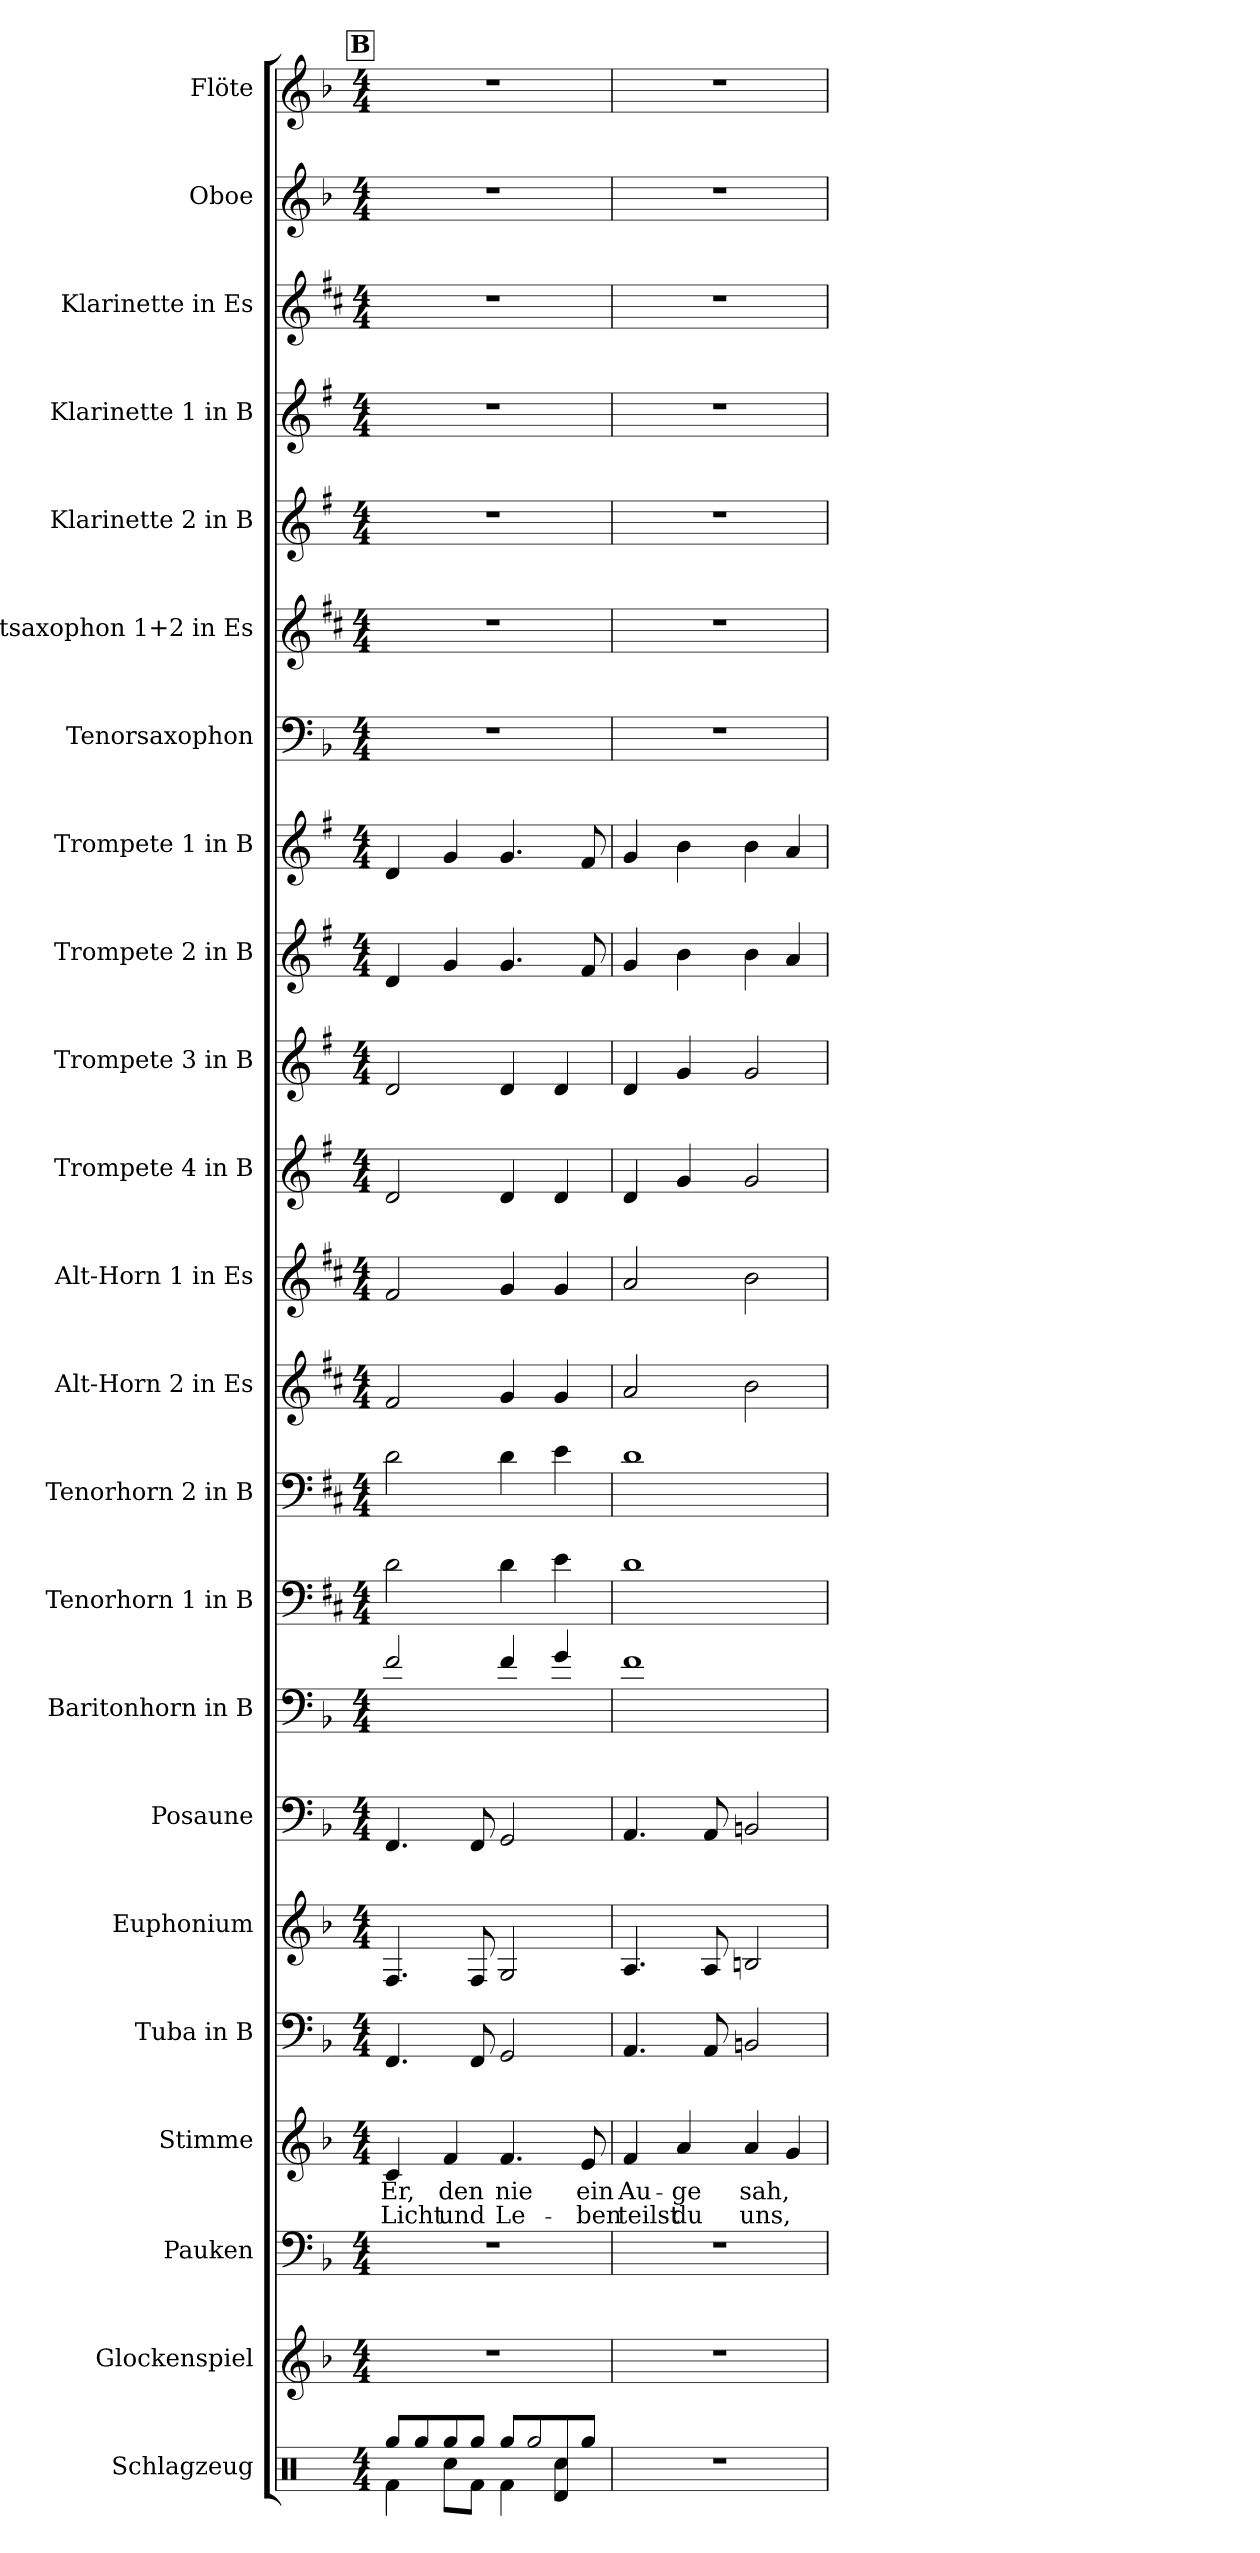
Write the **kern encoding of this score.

**kern	**kern	**kern	**kern	**text	**text	**kern	**kern	**kern	**kern	**kern	**kern	**kern	**kern	**kern	**kern	**kern	**kern	**kern	**kern	**kern	**kern	**kern	**kern	**kern
*part23	*part22	*part21	*part20	*part20	*part20	*part19	*part18	*part17	*part16	*part15	*part14	*part13	*part12	*part11	*part10	*part9	*part8	*part7	*part6	*part5	*part4	*part3	*part2	*part1
*staff23	*staff22	*staff21	*staff20	*staff20	*staff20	*staff19	*staff18	*staff17	*staff16	*staff15	*staff14	*staff13	*staff12	*staff11	*staff10	*staff9	*staff8	*staff7	*staff6	*staff5	*staff4	*staff3	*staff2	*staff1
*I"Schlagzeug	*I"Glockenspiel	*I"Pauken	*I"Stimme	*	*	*I"Tuba in B	*I"Euphonium	*I"Posaune	*I"Baritonhorn in B	*I"Tenorhorn  1 in B	*I"Tenorhorn 2 in B	*I"Alt-Horn 2 in Es	*I"Alt-Horn 1 in Es	*I"Trompete 4 in B	*I"Trompete 3 in B	*I"Trompete 2  in B	*I"Trompete 1 in B	*I"Tenorsaxophon	*I"Altsaxophon 1+2 in Es	*I"Klarinette 2  in B	*I"Klarinette 1 in B	*I"Klarinette in Es	*I"Oboe	*I"Flöte
!!LO:PB:g=z
*clefX	*clefG2	*clefF4	*clefG2	*	*	*clefF4	*clefG2	*clefF4	*clefF4	*clefF4	*clefF4	*clefG2	*clefG2	*clefG2	*clefG2	*clefG2	*clefG2	*clefF4	*clefG2	*clefG2	*clefG2	*clefG2	*clefG2	*clefG2
*	*ITrd-14c-24	*	*	*	*	*	*ITrd8c14	*	*ITrd8c14	*ITrd5c9	*ITrd5c9	*ITrd5c9	*ITrd5c9	*ITrd1c2	*ITrd1c2	*ITrd1c2	*ITrd1c2	*ITrd8c14	*ITrd5c9	*ITrd1c2	*ITrd1c2	*ITrd-2c-3	*	*
*k[]	*k[b-]	*k[b-]	*k[b-]	*	*	*k[b-]	*k[b-]	*k[b-]	*k[b-]	*k[b-]	*k[b-]	*k[b-]	*k[b-]	*k[b-]	*k[b-]	*k[b-]	*k[b-]	*k[b-]	*k[b-]	*k[b-]	*k[b-]	*k[b-]	*k[b-]	*k[b-]
*C:	*F:	*F:	*F:	*	*	*F:	*F:	*F:	*F:	*F:	*F:	*F:	*F:	*F:	*F:	*F:	*F:	*F:	*F:	*F:	*F:	*F:	*F:	*F:
*M4/4	*M4/4	*M4/4	*M4/4	*	*	*M4/4	*M4/4	*M4/4	*M4/4	*M4/4	*M4/4	*M4/4	*M4/4	*M4/4	*M4/4	*M4/4	*M4/4	*M4/4	*M4/4	*M4/4	*M4/4	*M4/4	*M4/4	*M4/4
!!LO:REH:place=s1:B:color=#000000:enc=box:fs=14.284:t=B
=9	=9	=9	=9	=9	=9	=9	=9	=9	=9	=9	=9	=9	=9	=9	=9	=9	=9	=9	=9	=9	=9	=9	=9	=9
*^	*	*	*	*	*	*	*	*	*	*	*	*	*	*	*	*	*	*	*	*	*	*	*	*
!	!	!	!	!	!LO:LY:b:color=#000000	!LO:LY:b:color=#000000	!	!	!	!	!	!	!	!	!	!	!	!	!	!	!	!	!	!	!
8Rggi/L	4Rfi\	1r	1r	4ci/	Er,	Licht	4.FFi/	4.FFi/	4.FFi/	2Fi/	2Fi\	2Fi\	2Ai/	2Ai/	2ci/	2ci/	4ci/	4ci/	1r	1r	1r	1r	1r	1r	1r
8Rggi/	.	.	.	.	.	.	.	.	.	.	.	.	.	.	.	.	.	.	.	.	.	.	.	.	.
!	!	!	!	!	!LO:LY:b:color=#000000	!LO:LY:b:color=#000000	!	!	!	!	!	!	!	!	!	!	!	!	!	!	!	!	!	!	!
8Rggi/	8Rcci\L	.	.	4fi/	den	und	.	.	.	.	.	.	.	.	.	.	4fi/	4fi/	.	.	.	.	.	.	.
8Rggi/J	8Rfi\J	.	.	.	.	.	8FFi/	8FFi/	8FFi/	.	.	.	.	.	.	.	.	.	.	.	.	.	.	.	.
!	!	!	!	!	!LO:LY:b:color=#000000	!LO:LY:b:color=#000000	!	!	!	!	!	!	!	!	!	!	!	!	!	!	!	!	!	!	!
8Rggi/L	4Rfi\	.	.	4.fi/	nie	Le-	2GGi/	2GGi/	2GGi/	4Fi/	4Fi\	4Fi\	4B-i/	4B-i/	4ci/	4ci/	4.fi/	4.fi/	.	.	.	.	.	.	.
!LO:N:head=open	!	!	!	!	!	!	!	!	!	!	!	!	!	!	!	!	!	!	!	!	!	!	!	!	!
8Rggi/	.	.	.	.	.	.	.	.	.	.	.	.	.	.	.	.	.	.	.	.	.	.	.	.	.
8Rdi/	4Rcci\	.	.	.	.	.	.	.	.	4Gi/	4Gi\	4Gi\	4B-i/	4B-i/	4ci/	4ci/	.	.	.	.	.	.	.	.	.
!	!	!	!	!	!LO:LY:b:color=#000000	!LO:LY:b:color=#000000	!	!	!	!	!	!	!	!	!	!	!	!	!	!	!	!	!	!	!
8Rggi/J	.	.	.	8ei/	ein	-ben	.	.	.	.	.	.	.	.	.	.	8ei/	8ei/	.	.	.	.	.	.	.
*v	*v	*	*	*	*	*	*	*	*	*	*	*	*	*	*	*	*	*	*	*	*	*	*	*	*
=10	=10	=10	=10	=10	=10	=10	=10	=10	=10	=10	=10	=10	=10	=10	=10	=10	=10	=10	=10	=10	=10	=10	=10	=10
!	!	!	!	!LO:LY:b:color=#000000	!LO:LY:b:color=#000000	!	!	!	!	!	!	!	!	!	!	!	!	!	!	!	!	!	!	!
1r	1r	1r	4fi/	Au-	teilst	4.AAi/	4.AAi/	4.AAi/	1Fi	1Fi	1Fi	2ci/	2ci/	4ci/	4ci/	4fi/	4fi/	1r	1r	1r	1r	1r	1r	1r
!	!	!	!	!LO:LY:b:color=#000000	!LO:LY:b:color=#000000	!	!	!	!	!	!	!	!	!	!	!	!	!	!	!	!	!	!	!
.	.	.	4ai/	-ge	du	.	.	.	.	.	.	.	.	4fi/	4fi/	4ai\	4ai\	.	.	.	.	.	.	.
.	.	.	.	.	.	8AAi/	8AAi/	8AAi/	.	.	.	.	.	.	.	.	.	.	.	.	.	.	.	.
!	!	!	!	!LO:LY:b:color=#000000	!LO:LY:b:color=#000000	!	!	!	!	!	!	!	!	!	!	!	!	!	!	!	!	!	!	!
.	.	.	4ai/	sah,	uns,	2BBni/	2BBni/	2BBni/	.	.	.	2di\	2di\	2fi/	2fi/	4ai\	4ai\	.	.	.	.	.	.	.
.	.	.	4gi/	.	.	.	.	.	.	.	.	.	.	.	.	4gi/	4gi/	.	.	.	.	.	.	.
=	=	=	=	=	=	=	=	=	=	=	=	=	=	=	=	=	=	=	=	=	=	=	=	=
*-	*-	*-	*-	*-	*-	*-	*-	*-	*-	*-	*-	*-	*-	*-	*-	*-	*-	*-	*-	*-	*-	*-	*-	*-
